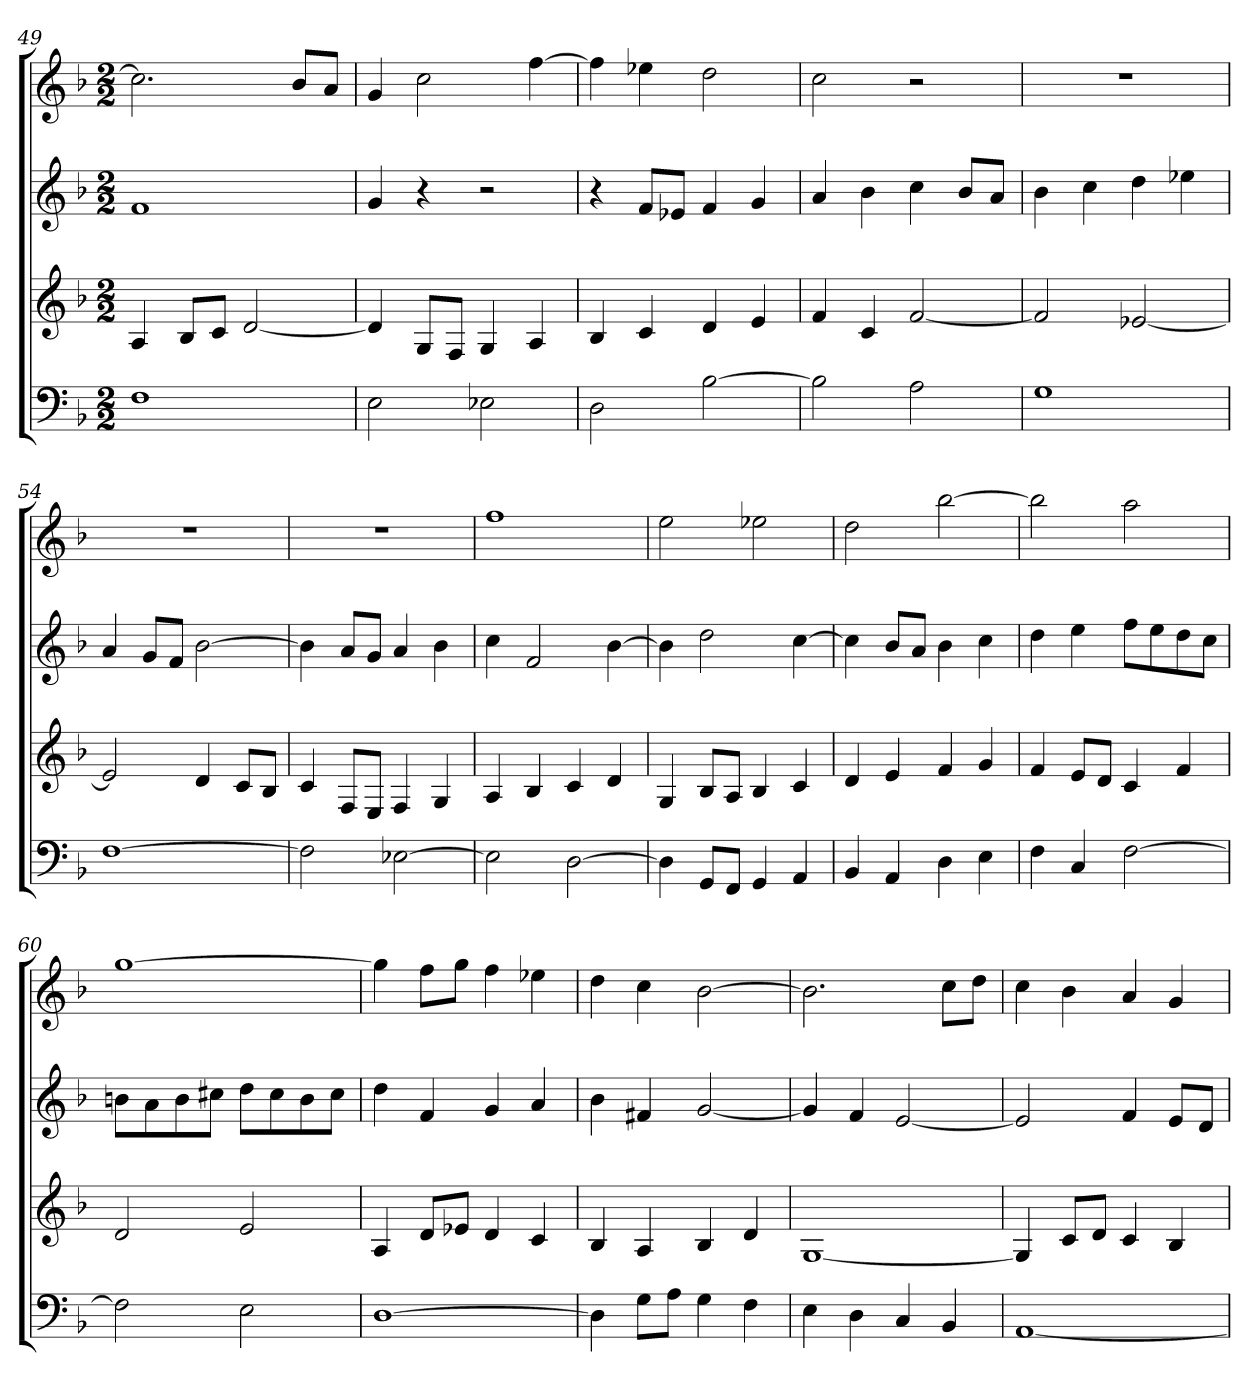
**kern	**kern	**kern	**kern
*part4	*part3	*part2	*part1
*staff4	*staff3	*staff2	*staff1
*k[b-]	*k[b-]	*k[b-]	*k[b-]
*M2/2	*M2/2	*M2/2	*M2/2
=49	=49	=49	=49
1F	4A	1f	2.cc]
.	8B-L	.	.
.	8cJ	.	.
.	[2d	.	.
.	.	.	8b-L
.	.	.	8aJ
=50	=50	=50	=50
2E	4d]	4g	4g
.	8GL	4r	2cc
.	8FJ	.	.
2E-X	4G	2r	.
.	4A	.	[4ff
=51	=51	=51	=51
2D	4B-	4r	4ff]
.	4c	8fL	4ee-X
.	.	8e-XJ	.
[2B-	4d	4f	2dd
.	4e	4g	.
=52	=52	=52	=52
2B-]	4f	4a	2cc
.	4c	4b-	.
2A	[2f	4cc	2r
.	.	8b-L	.
.	.	8aJ	.
=53	=53	=53	=53
1G	2f]	4b-	1r
.	.	4cc	.
.	[2e-X	4dd	.
.	.	4ee-X	.
=54	=54	=54	=54
[1F	2e-]	4a	1r
.	.	8gL	.
.	.	8fJ	.
.	4d	[2b-	.
.	8cL	.	.
.	8B-J	.	.
=55	=55	=55	=55
2F]	4c	4b-]	1r
.	8FL	8aL	.
.	8EJ	8gJ	.
[2E-X	4F	4a	.
.	4G	4b-	.
=56	=56	=56	=56
2E-]	4A	4cc	1ff
.	4B-	2f	.
[2D	4c	.	.
.	4d	[4b-	.
=57	=57	=57	=57
4D]	4G	4b-]	2ee
8GGL	8B-L	2dd	.
8FFJ	8AJ	.	.
4GG	4B-	.	2ee-X
4AA	4c	[4cc	.
=58	=58	=58	=58
4BB-	4d	4cc]	2dd
4AA	4e	8b-L	.
.	.	8aJ	.
4D	4f	4b-	[2bb-
4E	4g	4cc	.
=59	=59	=59	=59
4F	4f	4dd	2bb-]
4C	8eL	4ee	.
.	8dJ	.	.
[2F	4c	8ffL	2aa
.	.	8ee	.
.	4f	8dd	.
.	.	8ccJ	.
=60	=60	=60	=60
2F]	2d	8bnL	[1gg
.	.	8a	.
.	.	8b	.
.	.	8cc#XJ	.
2E	2e	8ddL	.
.	.	8cc#	.
.	.	8b	.
.	.	8cc#J	.
=61	=61	=61	=61
[1D	4A	4dd	4gg]
.	8dL	4f	8ffL
.	8e-XJ	.	8ggJ
.	4d	4g	4ff
.	4c	4a	4ee-X
=62	=62	=62	=62
4D]	4B-	4b-	4dd
8GL	4A	4f#X	4cc
8AJ	.	.	.
4G	4B-	[2g	[2b-
4F	4d	.	.
=63	=63	=63	=63
4E	[1G	4g]	2.b-]
4D	.	4f	.
4C	.	[2e	.
4BB-	.	.	8ccL
.	.	.	8ddJ
=64	=64	=64	=64
[1AA	4G]	2e]	4cc
.	8cL	.	4b-
.	8dJ	.	.
.	4c	4f	4a
.	4B-	8eL	4g
.	.	8dJ	.
=	=	=	=
*-	*-	*-	*-
